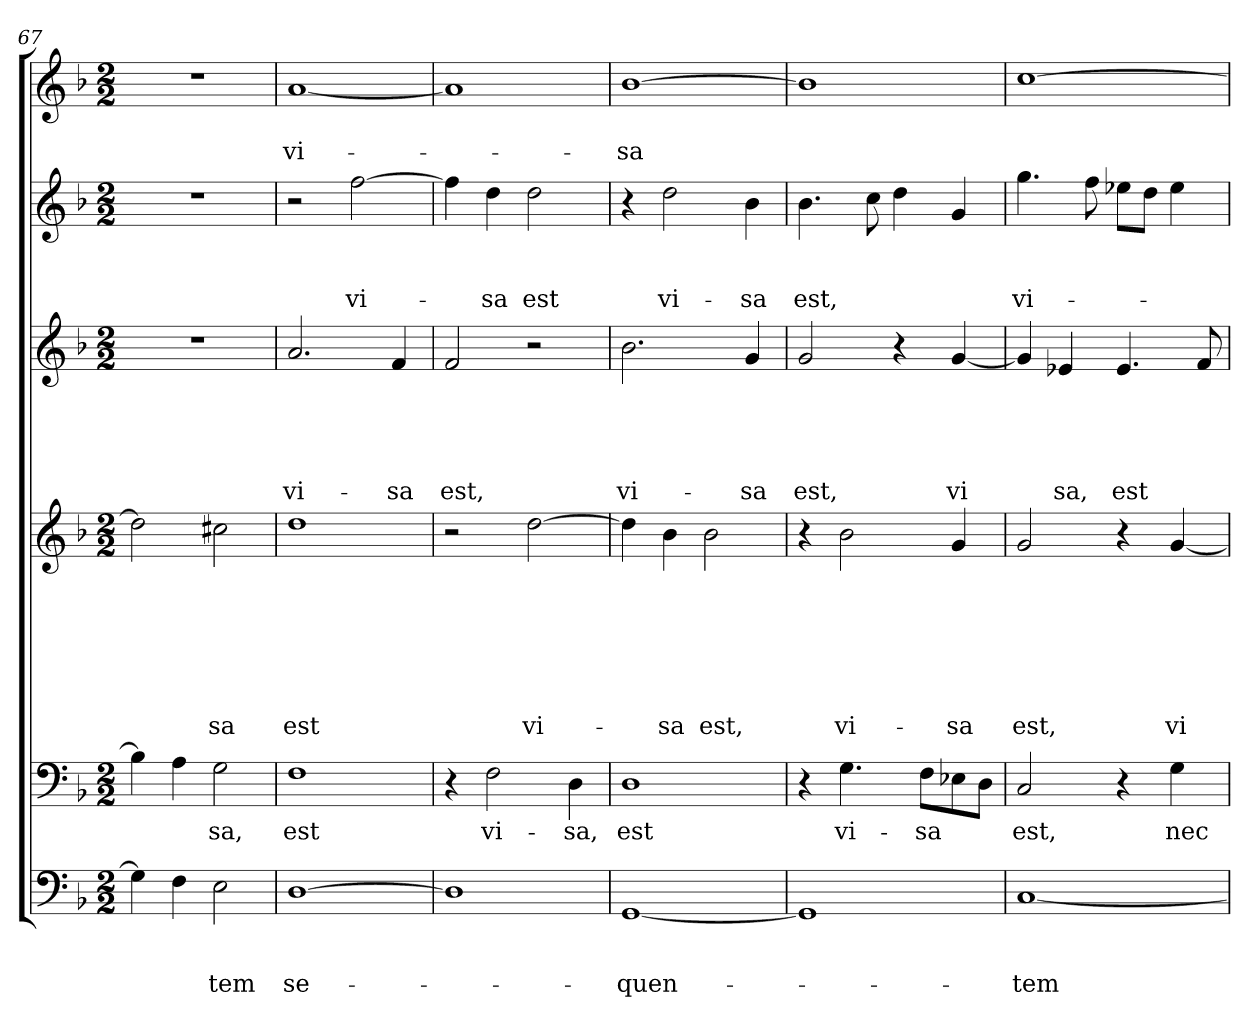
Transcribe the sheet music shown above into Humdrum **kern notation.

**kern	**text	**text	**text	**kern	**text	**kern	**text	**text	**text	**text	**text	**text	**text	**kern	**text	**text	**text	**text	**text	**kern	**text	**text	**text	**kern	**text	**text
*part6	*part6	*part6	*part6	*part5	*part5	*part4	*part4	*part4	*part4	*part4	*part4	*part4	*part4	*part3	*part3	*part3	*part3	*part3	*part3	*part2	*part2	*part2	*part2	*part1	*part1	*part1
*staff6	*staff6	*staff6	*staff6	*staff5	*staff5	*staff4	*staff4	*staff4	*staff4	*staff4	*staff4	*staff4	*staff4	*staff3	*staff3	*staff3	*staff3	*staff3	*staff3	*staff2	*staff2	*staff2	*staff2	*staff1	*staff1	*staff1
*clefF4	*	*	*	*clefF4	*	*clefG2	*	*	*	*	*	*	*	*clefG2	*	*	*	*	*	*clefG2	*	*	*	*clefG2	*	*
*	*	*	*	*	*	*ITrd7c12	*	*	*	*	*	*	*	*ITrd7c12	*	*	*	*	*	*ITrd7c12	*	*	*	*	*	*
*k[b-]	*	*	*	*k[b-]	*	*k[b-]	*	*	*	*	*	*	*	*k[b-]	*	*	*	*	*	*k[b-]	*	*	*	*k[b-]	*	*
*F:	*	*	*	*F:	*	*F:	*	*	*	*	*	*	*	*F:	*	*	*	*	*	*F:	*	*	*	*F:	*	*
*M2/2	*	*	*	*M2/2	*	*M2/2	*	*	*	*	*	*	*	*M2/2	*	*	*	*	*	*M2/2	*	*	*	*M2/2	*	*
=67	=67	=67	=67	=67	=67	=67	=67	=67	=67	=67	=67	=67	=67	=67	=67	=67	=67	=67	=67	=67	=67	=67	=67	=67	=67	=67
4G\]	.	.	.	4B-\]	.	2d\]	.	.	.	.	.	.	.	1r	.	.	.	.	.	1r	.	.	.	1r	.	.
4F\	.	.	.	4A\	.	.	.	.	.	.	.	.	.	.	.	.	.	.	.	.	.	.	.	.	.	.
!	!	!	!LO:LY:b	!	!LO:LY:b	!	!	!	!	!	!	!	!LO:LY:b	!	!	!	!	!	!	!	!	!	!	!	!	!
2E\	.	.	-tem	2G\	-sa,	2c#X\	.	.	.	.	.	.	-sa	.	.	.	.	.	.	.	.	.	.	.	.	.
=68	=68	=68	=68	=68	=68	=68	=68	=68	=68	=68	=68	=68	=68	=68	=68	=68	=68	=68	=68	=68	=68	=68	=68	=68	=68	=68
!	!	!	!LO:LY:b	!	!LO:LY:b	!	!	!	!	!	!	!	!LO:LY:b	!	!	!	!	!	!LO:LY:b	!	!	!	!	!	!	!LO:LY:b
[>1D	.	.	se-	1F	est	1d	.	.	.	.	.	.	est	2.A/	.	.	.	.	vi-	2r	.	.	.	[<1a	.	vi-
!	!	!	!	!	!	!	!	!	!	!	!	!	!	!	!	!	!	!	!	!	!	!	!LO:LY:b	!	!	!
.	.	.	.	.	.	.	.	.	.	.	.	.	.	.	.	.	.	.	.	[>2f\	.	.	vi-	.	.	.
!	!	!	!	!	!	!	!	!	!	!	!	!	!	!	!	!	!	!	!LO:LY:b	!	!	!	!	!	!	!
.	.	.	.	.	.	.	.	.	.	.	.	.	.	4F/	.	.	.	.	-sa	.	.	.	.	.	.	.
=69	=69	=69	=69	=69	=69	=69	=69	=69	=69	=69	=69	=69	=69	=69	=69	=69	=69	=69	=69	=69	=69	=69	=69	=69	=69	=69
!	!	!	!	!	!	!	!	!	!	!	!	!	!	!	!	!	!	!	!LO:LY:b	!	!	!	!	!	!	!
1D]	.	.	.	4r	.	2r	.	.	.	.	.	.	.	2F/	.	.	.	.	est,	4f\]	.	.	.	1a]	.	.
!	!	!	!	!	!LO:LY:b	!	!	!	!	!	!	!	!	!	!	!	!	!	!	!	!	!	!LO:LY:b	!	!	!
.	.	.	.	2F\	vi-	.	.	.	.	.	.	.	.	.	.	.	.	.	.	4d\	.	.	-sa	.	.	.
!	!	!	!	!	!	!	!	!	!	!	!	!	!LO:LY:b	!	!	!	!	!	!	!	!	!	!LO:LY:b	!	!	!
.	.	.	.	.	.	[>2d\	.	.	.	.	.	.	vi-	2r	.	.	.	.	.	2d\	.	.	est	.	.	.
!	!	!	!	!	!LO:LY:b	!	!	!	!	!	!	!	!	!	!	!	!	!	!	!	!	!	!	!	!	!
.	.	.	.	4D\	-sa,	.	.	.	.	.	.	.	.	.	.	.	.	.	.	.	.	.	.	.	.	.
=70	=70	=70	=70	=70	=70	=70	=70	=70	=70	=70	=70	=70	=70	=70	=70	=70	=70	=70	=70	=70	=70	=70	=70	=70	=70	=70
!	!	!	!LO:LY:b	!	!LO:LY:b	!	!	!	!	!	!	!	!	!	!	!	!	!	!LO:LY:b	!	!	!	!	!	!	!LO:LY:b
[<1GG	.	.	-quen-	1D	est	4d\]	.	.	.	.	.	.	.	2.B-\	.	.	.	.	vi-	4r	.	.	.	[>1b-	.	-sa
!	!	!	!	!	!	!	!	!	!	!	!	!	!LO:LY:b	!	!	!	!	!	!	!	!	!	!LO:LY:b	!	!	!
.	.	.	.	.	.	4B-\	.	.	.	.	.	.	-sa	.	.	.	.	.	.	2d\	.	.	vi-	.	.	.
!	!	!	!	!	!	!	!	!	!	!	!	!	!LO:LY:b	!	!	!	!	!	!	!	!	!	!	!	!	!
.	.	.	.	.	.	2B-\	.	.	.	.	.	.	est,	.	.	.	.	.	.	.	.	.	.	.	.	.
!	!	!	!	!	!	!	!	!	!	!	!	!	!	!	!	!	!	!	!LO:LY:b	!	!	!	!LO:LY:b	!	!	!
.	.	.	.	.	.	.	.	.	.	.	.	.	.	4G/	.	.	.	.	-sa	4B-\	.	.	-sa	.	.	.
=71	=71	=71	=71	=71	=71	=71	=71	=71	=71	=71	=71	=71	=71	=71	=71	=71	=71	=71	=71	=71	=71	=71	=71	=71	=71	=71
!	!	!	!	!	!	!	!	!	!	!	!	!	!	!	!	!	!	!	!LO:LY:b	!	!	!	!LO:LY:b	!	!	!
1GG]	.	.	.	4r	.	4r	.	.	.	.	.	.	.	2G/	.	.	.	.	est,	4.B-\	.	.	est,	1b-]	.	.
!	!	!	!	!	!LO:LY:b	!	!	!	!	!	!	!	!LO:LY:b	!	!	!	!	!	!	!	!	!	!	!	!	!
.	.	.	.	4.G\	vi-	2B-\	.	.	.	.	.	.	vi-	.	.	.	.	.	.	.	.	.	.	.	.	.
.	.	.	.	.	.	.	.	.	.	.	.	.	.	.	.	.	.	.	.	8c\	.	.	.	.	.	.
.	.	.	.	.	.	.	.	.	.	.	.	.	.	4r	.	.	.	.	.	4d\	.	.	.	.	.	.
!	!	!	!	!	!LO:LY:b	!	!	!	!	!	!	!	!	!	!	!	!	!	!	!	!	!	!	!	!	!
.	.	.	.	8F\L	-sa	.	.	.	.	.	.	.	.	.	.	.	.	.	.	.	.	.	.	.	.	.
!	!	!	!	!	!	!	!	!	!	!	!	!	!LO:LY:b	!	!	!	!	!	!LO:LY:b	!	!	!	!	!	!	!
.	.	.	.	8E-i\	.	4G/	.	.	.	.	.	.	-sa	[<4G/	.	.	.	.	vi	4G/	.	.	.	.	.	.
.	.	.	.	8D\J	.	.	.	.	.	.	.	.	.	.	.	.	.	.	.	.	.	.	.	.	.	.
!!LO:PB:g=z
=72	=72	=72	=72	=72	=72	=72	=72	=72	=72	=72	=72	=72	=72	=72	=72	=72	=72	=72	=72	=72	=72	=72	=72	=72	=72	=72
!	!	!	!LO:LY:b	!	!LO:LY:b	!	!	!	!	!	!	!	!LO:LY:b	!	!	!	!	!	!	!	!	!	!LO:LY:b	!	!	!
[<1C	.	.	-tem	2C/	est,	2G/	.	.	.	.	.	.	est,	4G/]	.	.	.	.	.	4.g\	.	.	vi-	[>1cc	.	.
!	!	!	!	!	!	!	!	!	!	!	!	!	!	!	!	!	!	!	!LO:LY:b	!	!	!	!	!	!	!
.	.	.	.	.	.	.	.	.	.	.	.	.	.	4E-i/	.	.	.	.	sa,	.	.	.	.	.	.	.
.	.	.	.	.	.	.	.	.	.	.	.	.	.	.	.	.	.	.	.	8f\	.	.	.	.	.	.
!	!	!	!	!	!	!	!	!	!	!	!	!	!	!	!	!	!	!	!LO:LY:b	!	!	!	!	!	!	!
.	.	.	.	4r	.	4r	.	.	.	.	.	.	.	4.E-/	.	.	.	.	est	8e-i\L	.	.	.	.	.	.
.	.	.	.	.	.	.	.	.	.	.	.	.	.	.	.	.	.	.	.	8d\J	.	.	.	.	.	.
!	!	!	!	!	!LO:LY:b	!	!	!	!	!	!	!	!LO:LY:b	!	!	!	!	!	!	!	!	!	!	!	!	!
.	.	.	.	4G\	nec	[<4G/	.	.	.	.	.	.	vi-	.	.	.	.	.	.	4e-\	.	.	.	.	.	.
.	.	.	.	.	.	.	.	.	.	.	.	.	.	8F/	.	.	.	.	.	.	.	.	.	.	.	.
=	=	=	=	=	=	=	=	=	=	=	=	=	=	=	=	=	=	=	=	=	=	=	=	=	=	=
*-	*-	*-	*-	*-	*-	*-	*-	*-	*-	*-	*-	*-	*-	*-	*-	*-	*-	*-	*-	*-	*-	*-	*-	*-	*-	*-
